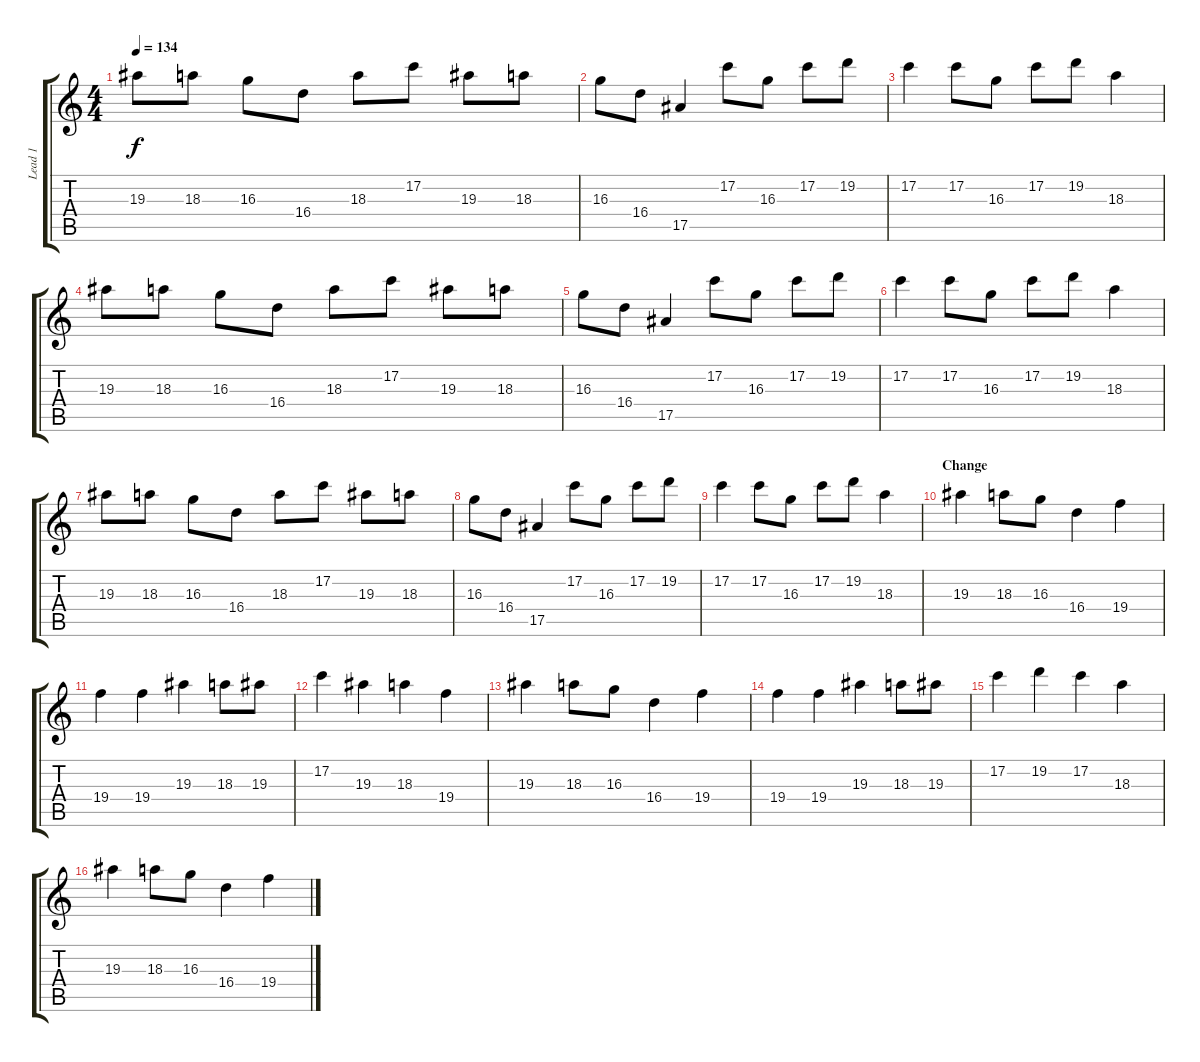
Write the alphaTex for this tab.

\track ("Lead 1" "Lead 1") {instrument overdrivenguitar}
\staff {score tabs}
\tuning (C4 G3 Eb3 Bb2 F2 C2) {hide}
\ts (4 4)
\tempo 134
\clef g2
\ks c
19.3.8{dy f} 18.3.8 16.3.8 16.4.8 18.3.8 17.2.8 19.3.8 18.3.8 |
16.3.8 16.4.8 17.5.4 17.2.8 16.3.8 17.2.8 19.2.8 |
17.2.4 17.2.8 16.3.8 17.2.8 19.2.8 18.3.4 |
19.3.8 18.3.8 16.3.8 16.4.8 18.3.8 17.2.8 19.3.8 18.3.8 |
16.3.8 16.4.8 17.5.4 17.2.8 16.3.8 17.2.8 19.2.8 |
17.2.4 17.2.8 16.3.8 17.2.8 19.2.8 18.3.4 |
19.3.8 18.3.8 16.3.8 16.4.8 18.3.8 17.2.8 19.3.8 18.3.8 |
16.3.8 16.4.8 17.5.4 17.2.8 16.3.8 17.2.8 19.2.8 |
17.2.4 17.2.8 16.3.8 17.2.8 19.2.8 18.3.4 |
\section ("" "Change")
19.3.4 18.3.8 16.3.8 16.4.4 19.4.4 |
19.4.4 19.4.4 19.3.4 18.3.8 19.3.8 |
17.2.4 19.3.4 18.3.4 19.4.4 |
19.3.4 18.3.8 16.3.8 16.4.4 19.4.4 |
19.4.4 19.4.4 19.3.4 18.3.8 19.3.8 |
17.2.4 19.2.4 17.2.4 18.3.4 |
19.3.4 18.3.8 16.3.8 16.4.4 19.4.4
